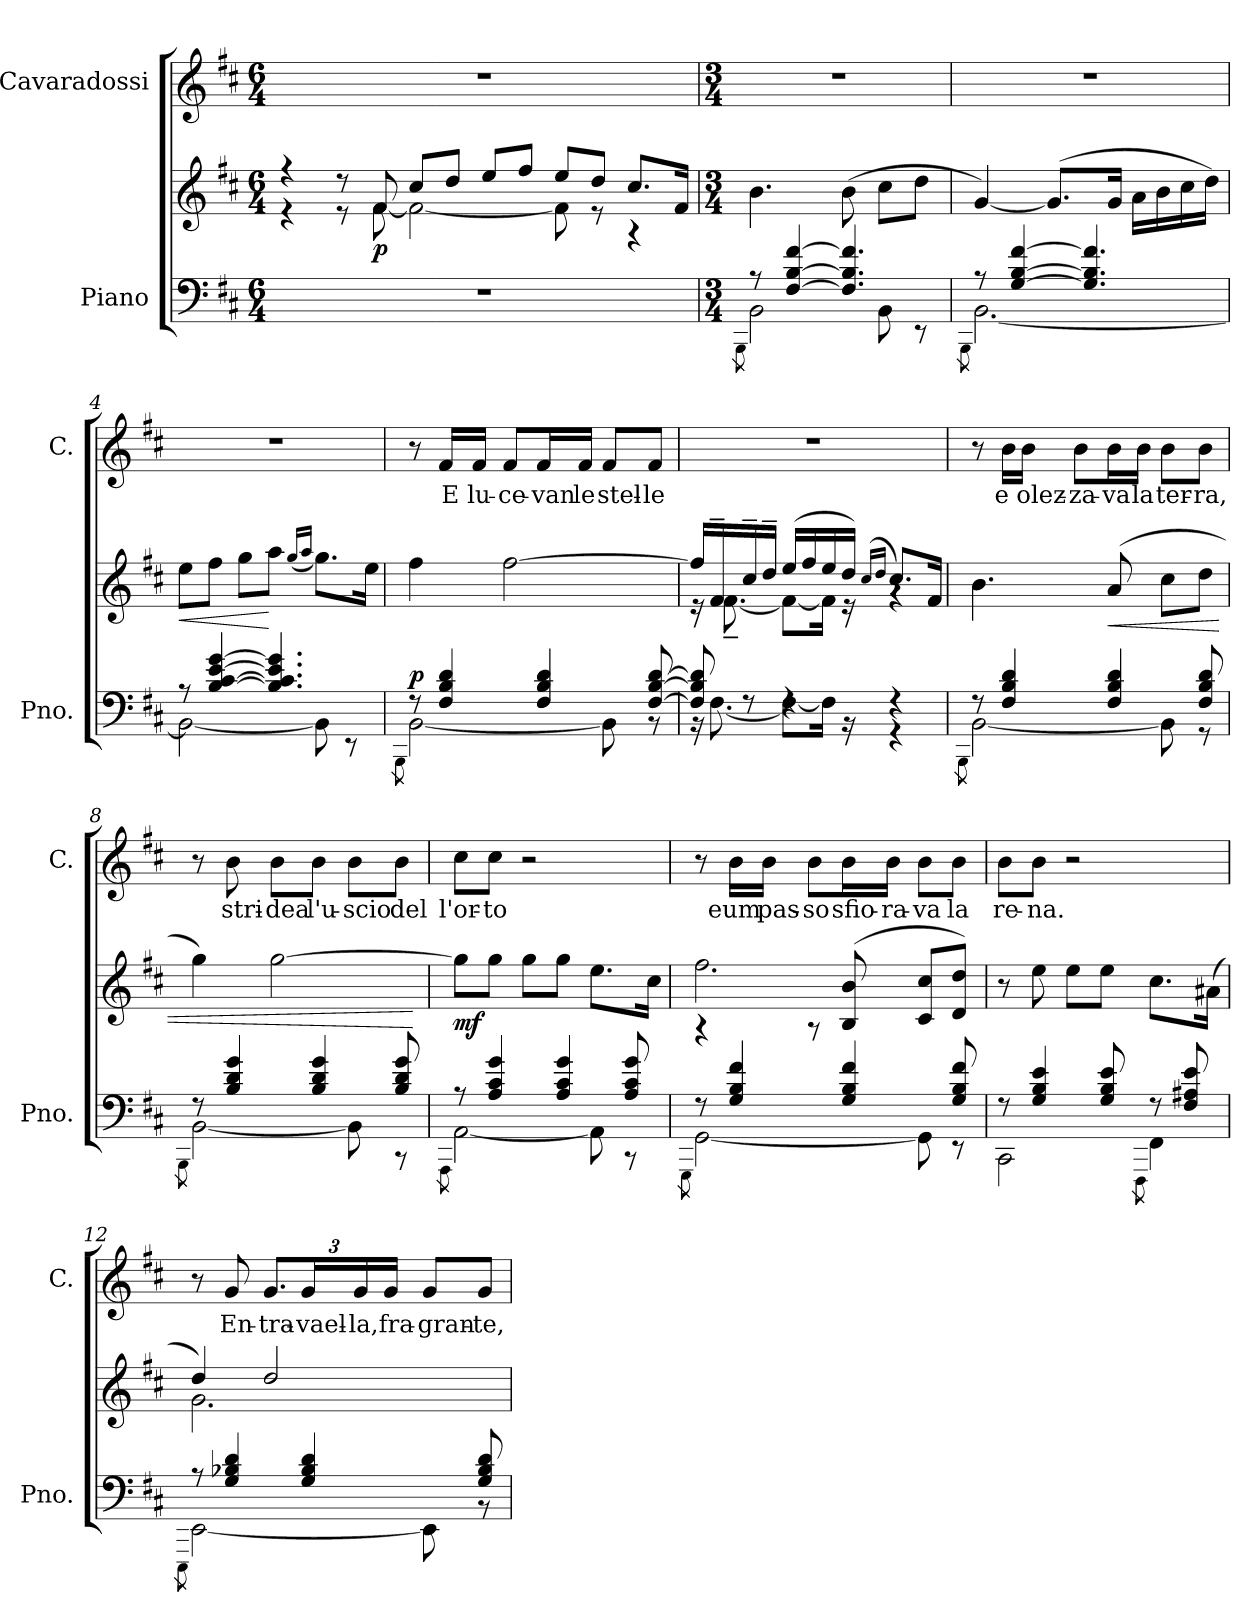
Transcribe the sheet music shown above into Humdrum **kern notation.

**kern	**kern	**dynam	**kern	**text	**dynam
*part2	*part2	*part2	*part1	*part1	*part1
*staff3	*staff2	*staff2/3	*staff1	*staff1	*staff1
*I"Piano	*	*	*I"Cavaradossi	*	*
*I'Pno.	*	*	*I'C.	*	*
*clefF4	*clefG2	*	*clefG2	*	*
*k[f#c#]	*k[f#c#]	*	*k[f#c#]	*	*
*M6/4	*M6/4	*	*M6/4	*	*
=1	=1	=1	=1	=1	=1
*	*^	*	*	*	*
1.r	4r	4r	.	1.r	.	.
.	8r	8r	.	.	.	.
!	!	!	!LO:DY:b	!	!	!
.	8f#/	[8f#\	p	.	.	.
.	8cc#/L	2f#\_	.	.	.	.
.	8dd/J	.	.	.	.	.
.	8ee/L	.	.	.	.	.
.	8ff#/J	.	.	.	.	.
.	8ee/L	8f#\]	.	.	.	.
.	8dd/J	8r	.	.	.	.
.	8.cc#/L	4r	.	.	.	.
.	16f#/Jk	.	.	.	.	.
*	*v	*v	*	*	*	*
=2	=2	=2	=2	=2	=2
*M3/4	*M3/4	*	*M3/4	*	*
*^	*	*	*	*	*
.	8qBBB\	.	.	.	.	.
8rA	2BB\	4.b\	.	2.r	.	.
[4F#/ [4B/ [4f#/	.	.	.	.	.	.
4.F#/] 4.B/] 4.f#/]	.	(8b\	.	.	.	.
.	8BB\	8cc#\L	.	.	.	.
.	8r	8dd\J	.	.	.	.
=3	=3	=3	=3	=3	=3	=3
.	8qBBB\	.	.	.	.	.
8rA	[2.BB\	[4g/)	.	2.r	.	.
[4G/ [4B/ [4f#/	.	.	.	.	.	.
.	.	(8.g/L]	.	.	.	.
4.G/] 4.B/] 4.f#/]	.	.	.	.	.	.
.	.	16g/Jk	.	.	.	.
.	.	16a\LL	.	.	.	.
.	.	16b\	.	.	.	.
.	.	16cc#\	.	.	.	.
.	.	16dd\JJ)	.	.	.	.
!!LO:LB:g=z
=4	=4	=4	=4	=4	=4	=4
!	!	!	!LO:HP:b	!	!	!
8rA	2BB\_	8ee\L	<	2.r	.	.
[4B/ [4c#/ [4e/ [4g/	.	8ff#\J	.	.	.	.
.	.	8gg\L	.	.	.	.
4.B/] 4.c#/] 4.e/] 4.g/]	.	8aa\J	[	.	.	.
.	.	(16qgg/LL	.	.	.	.
.	.	16qaa/JJ	.	.	.	.
.	8BB\]	8.gg\L)	.	.	.	.
.	8r	.	.	.	.	.
.	.	16ee\Jk	.	.	.	.
=5	=5	=5	=5	=5	=5	=5
.	8qBBB\	.	.	.	.	.
!	!	!	!LO:DY:a=2	!	!	!LO:DY:a
!	!	!	!	!	!	!LO:DY:n=1:b
8rF	[2BB\	4ff#\	p	8r	.	other-dynamics p
4F#/ 4B/ 4d/	.	.	.	16f#/LL	E	.
.	.	.	.	16f#/JJ	lu-	.
.	.	[2ff#\	.	8f#/L	-ce-	.
4F#/ 4B/ 4d/	.	.	.	16f#/L	-van	.
.	.	.	.	16f#/JJ	le	.
.	8BB\]	.	.	8f#/L	stel-	.
[8F#/ [8B/ [8d/	8rBB	.	.	8f#/J	-le	.
=6	=6	=6	=6	=6	=6	=6
*	*	*^	*	*	*	*
8F#/] 8B/] 8d/]	16rBB	16ff#/LL]	16r	.	2.r	.	.
.	[8.F#\	16f#~/	[8.f#~\	.	.	.	.
8rF	.	16cc#~/	.	.	.	.	.
.	.	16dd~/JJ	.	.	.	.	.
4rF	8F#\L_	(16ee/LL	8f#\L_	.	.	.	.
.	.	16ff#/	.	.	.	.	.
.	16F#\Jk]	16ee/	16f#\Jk]	.	.	.	.
.	16r	16dd/JJ)	16r	.	.	.	.
.	.	(16qcc#/LL	.	.	.	.	.
.	.	16qdd/JJ	.	.	.	.	.
4rF	4r	8.cc#/L)	4rg	.	.	.	.
.	.	16f#/Jk	.	.	.	.	.
*	*	*v	*v	*	*	*	*
!!LO:LB:g=z
=7	=7	=7	=7	=7	=7	=7
.	8qBBB\	.	.	.	.	.
8rF	[2BB\	4.b\	.	8r	.	.
4F#/ 4B/ 4d/	.	.	.	16b\LL	e	.
.	.	.	.	16b\JJ	olez-	.
.	.	.	.	8b\L	-za-	.
!	!	!	!LO:HP:b	!	!	!
4F#/ 4B/ 4d/	.	(8a/	<	16b\L	-va	.
.	.	.	.	16b\JJ	la	.
.	8BB\]	8cc#\L	.	8b\L	ter-	.
8F#/ 8B/ 8d/	8r	8dd\J	.	8b\J	-ra,	.
=8	=8	=8	=8	=8	=8	=8
.	8qBBB\	.	.	.	.	.
8rF	[2BB\	4gg\)	.	8r	.	.
4B/ 4d/ 4g/	.	.	.	8b\	stri-	.
.	.	[2gg\	.	8b\L	-dea	.
4B/ 4d/ 4g/	.	.	.	8b\J	l'u-	.
.	8BB\]	.	.	8b\L	-scio	.
8B/ 8d/ 8g/	8r	.	.	8b\J	del	.
*v	*v	*	*	*	*	*
.	.	[	.	.	.
=9	=9	=9	=9	=9	=9
*^	*	*	*	*	*
.	8qAAA\	.	.	.	.	.
!	!	!	!LO:DY:b	!	!	!
8rA	[2AA\	8gg\L]	mf	8cc#\L	l'or-	.
!	!	!	!LO:DY:a	!	!	!
4A/ 4c#/ 4g/	.	8gg\J	other-dynamics	8cc#\J	-to	.
.	.	8gg\L	.	2r	.	.
4A/ 4c#/ 4g/	.	8gg\J	.	.	.	.
.	8AA\]	8.ee\L	.	.	.	.
8A/ 8c#/ 8g/	8r	.	.	.	.	.
.	.	16cc#\Jk	.	.	.	.
=10	=10	=10	=10	=10	=10	=10
.	8qGGG\	.	.	.	.	.
*	*	*^	*	*	*	*
8rF	[2GG\	4rA	2.ff#\	.	8r	.	.
4G/ 4B/ 4f#/	.	.	.	.	16b\LL	eum	.
.	.	.	.	.	16b\JJ	pas-	.
.	.	8rA	.	.	8b\L	-so	.
4G/ 4B/ 4f#/	.	(8B/ 8b/	.	.	16b\L	sfio-	.
.	.	.	.	.	16b\JJ	-ra-	.
.	8GG\]	8c#/ 8cc#/L	.	.	8b\L	-va	.
8G/ 8B/ 8f#/	8r	8d/ 8dd/J)	.	.	8b\J	la	.
*	*	*v	*v	*	*	*	*
!!LO:PB:g=z
=11	=11	=11	=11	=11	=11	=11
8rF	2CC#\	8r	.	8b\L	re-	.
4G/ 4B/ 4e/	.	8ee\	.	8b\J	-na.	.
.	.	8ee\L	.	2r	.	.
8G/ 8B/ 8e/	.	8ee\J	.	.	.	.
.	8qFFF#\	.	.	.	.	.
8rF	4FF#\	8.cc#\L	.	.	.	.
8F#/ 8A#X/ 8e/	.	.	.	.	.	.
.	.	(16a#X\Jk	.	.	.	.
=12	=12	=12	=12	=12	=12	=12
.	8qEEE\	.	.	.	.	.
*	*	*^	*	*	*	*
8r	[2EE\	4dd/)	2.g\	.	8r	.	.
4G/ 4B-X/ 4d/	.	.	.	.	8g/	En-	.
*	*	*	*	*	*Xbrackettup	*	*
.	.	2dd/	.	.	12.g/L	-tra-	.
4G/ 4B-/ 4d/	.	.	.	.	24g/L	-vael-	.
.	.	.	.	.	24g/	-la,	.
.	.	.	.	.	24g/JJ	fra-	.
.	8EE\]	.	.	.	8g/L	-gran-	.
8G/ 8B-/ 8d/	8rBB	.	.	.	8g/J	-te,	.
*v	*v	*	*	*	*	*	*
*	*v	*v	*	*	*	*
=	=	=	=	=	=
*-	*-	*-	*-	*-	*-
